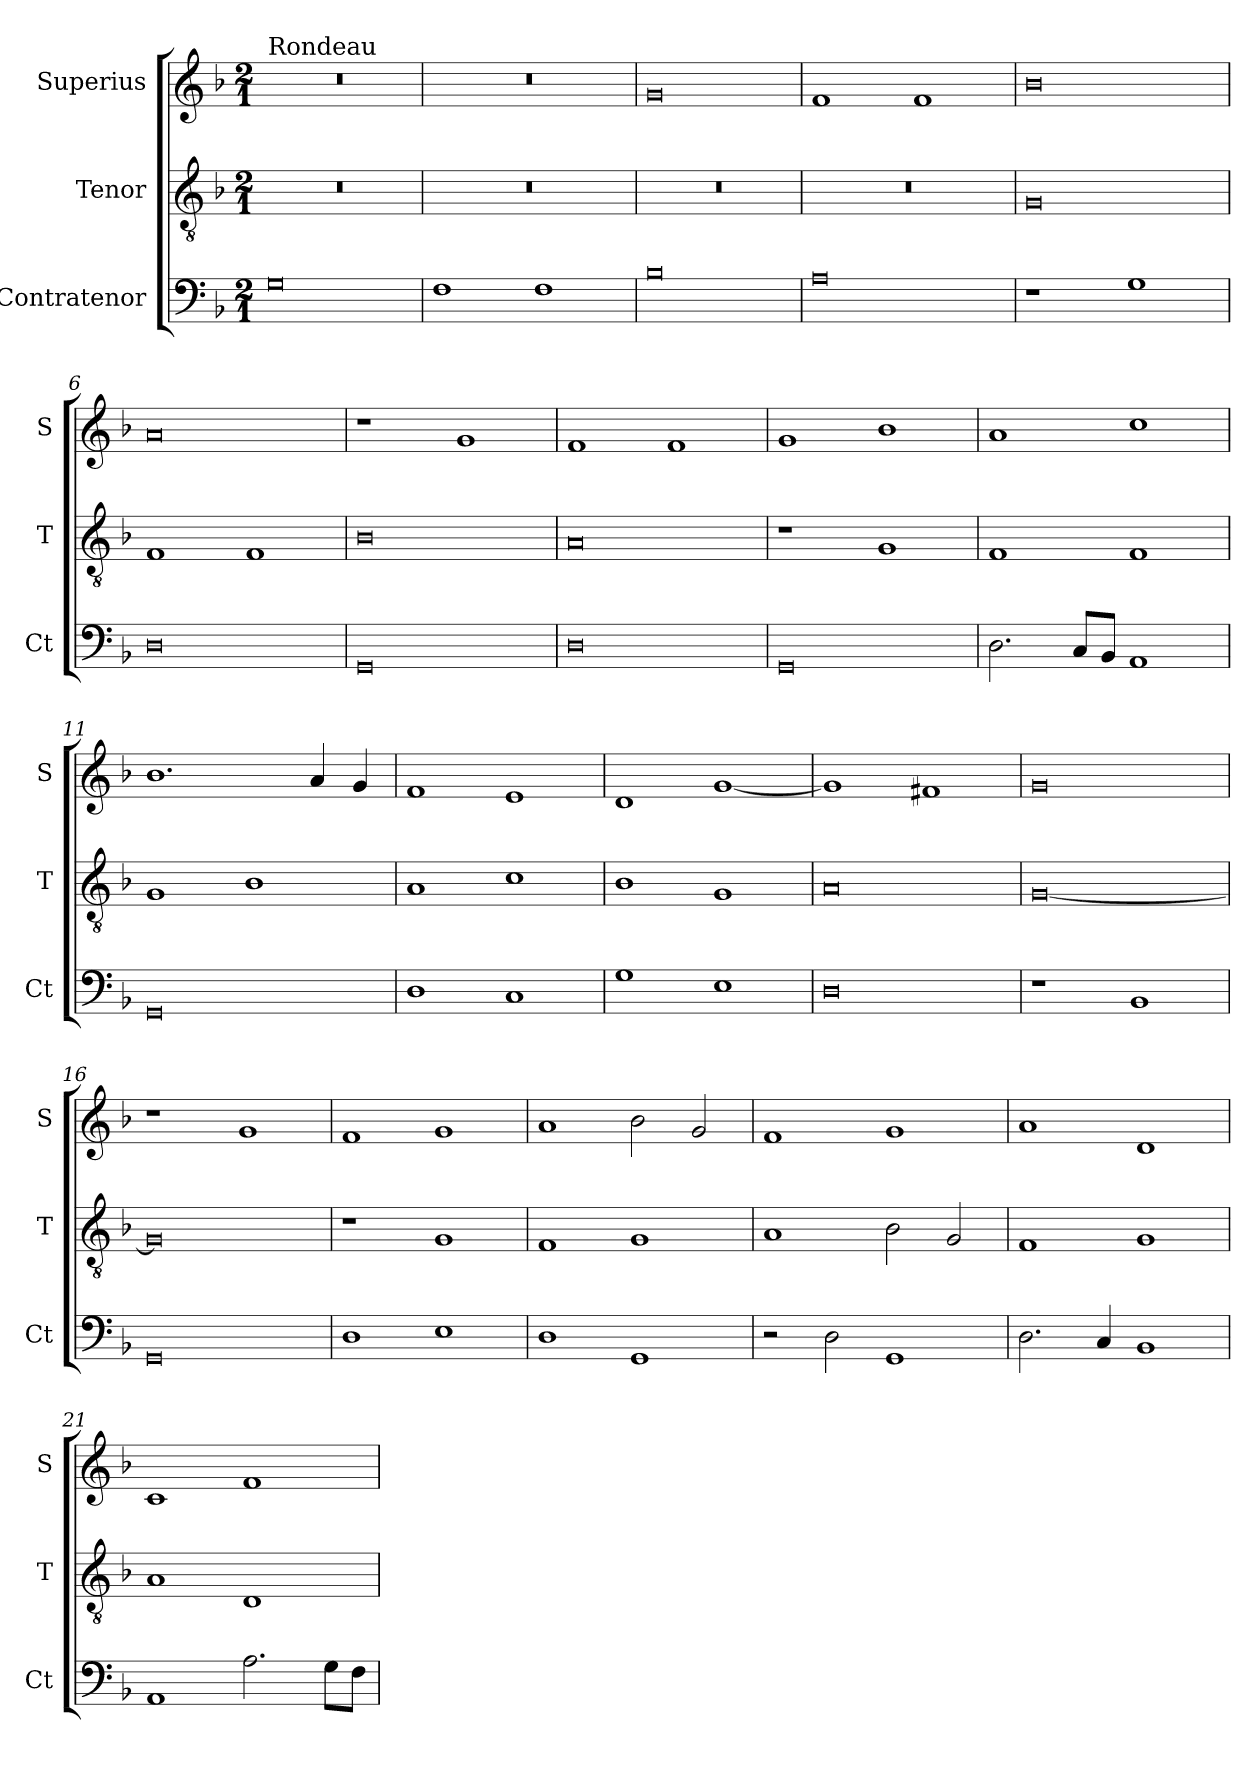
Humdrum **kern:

**kern	**kern	**kern
*part3	*part2	*part1
*staff3	*staff2	*staff1
*I"Contratenor	*I"Tenor	*I"Superius
*I'Ct	*I'T	*I'S
*clefF4	*clefGv2	*clefG2
*k[b-]	*k[b-]	*k[b-]
*M2/1	*M2/1	*M2/1
=1	=1	=1
!	!	!LO:TX:a:t=Rondeau
0G	0r	0r
=2	=2	=2
1F	0r	0r
1F	.	.
=3	=3	=3
0B-	0r	0g
=4	=4	=4
0A	0r	1f
.	.	1f
=5	=5	=5
1r	0G	0b-
1G	.	.
=6	=6	=6
0D	1F	0a
.	1F	.
=7	=7	=7
0GG	0B-	1r
.	.	1g
=8	=8	=8
0D	0A	1f
.	.	1f
=9	=9	=9
0GG	1r	1g
.	1G	1b-
=10	=10	=10
2.D\	1F	1a
8C/L	.	.
8BB-/J	.	.
1AA	1F	1cc
=11	=11	=11
0GG	1G	1.b-
.	1B-	.
.	.	4a/
.	.	4g/
=12	=12	=12
1D	1A	1f
1C	1c	1e
=13	=13	=13
1G	1B-	1d
1E	1G	[1g
=14	=14	=14
0D	0A	1g]
.	.	1f#X
=15	=15	=15
1r	[0G	0g
1BB-	.	.
=16	=16	=16
0GG	0G]	1r
.	.	1g
=17	=17	=17
1D	1r	1f
1E	1G	1g
=18	=18	=18
1D	1F	1a
1GG	1G	2b-\
.	.	2g/
=19	=19	=19
2r	1A	1f
2D\	.	.
1GG	2B-\	1g
.	2G/	.
=20	=20	=20
2.D\	1F	1a
4C/	.	.
1BB-	1G	1d
=21	=21	=21
1AA	1A	1c
2.A\	1D	1f
8G\L	.	.
8F\J	.	.
=	=	=
*-	*-	*-
